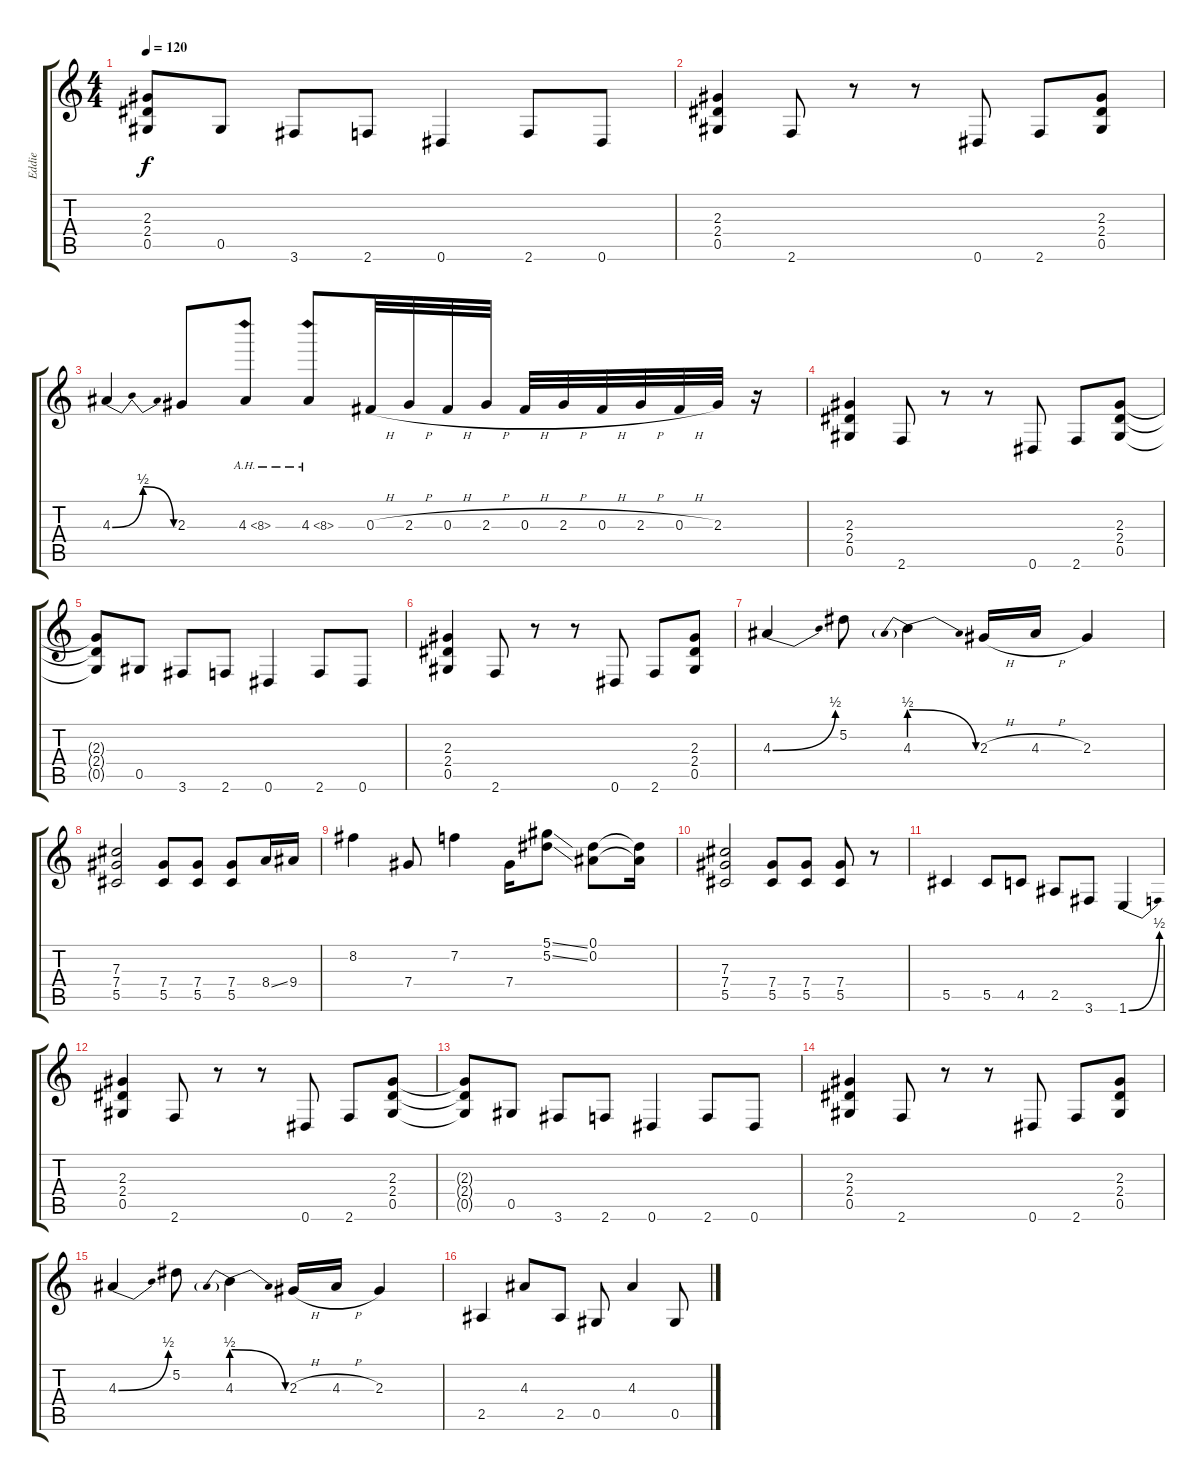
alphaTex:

\track ("Eddie" "Eddie") {instrument distortionguitar}
\staff {score tabs}
\tuning (Eb4 Bb3 Gb3 Db3 Ab2 Eb2) {hide}
\ts (4 4)
\tempo 120
\clef g2
\ks c
(2.3{t} 2.4{t} 0.5{t}).8{dy f} 0.5.8 3.6.8 2.6.8 0.6.4 2.6.8 0.6.8 |
(2.3 2.4 0.5).4 2.6.8 r.8 r.8 0.6.8 2.6.8 (2.3 2.4 0.5).8 |
4.3{be (bendrelease 0 0 30 2 30 2 60 0)}.4 2.3.8 4.3{ah 4}.8 4.3{ah 4}.8 0.3{h}.32 2.3{h}.32 0.3{h}.32 2.3{h}.32 0.3{h}.32 2.3{h}.32 0.3{h}.32 2.3{h}.32 0.3{h}.32 2.3.32 r.16 |
(2.3 2.4 0.5).4 2.6.8 r.8 r.8 0.6.8 2.6.8 (2.3 2.4 0.5).8 |
(2.3{t} 2.4{t} 0.5{t}).8 0.5.8 3.6.8 2.6.8 0.6.4 2.6.8 0.6.8 |
(2.3 2.4 0.5).4 2.6.8 r.8 r.8 0.6.8 2.6.8 (2.3 2.4 0.5).8 |
4.3{be (bend 0 0 60 2)}.4 5.2.8 4.3{be (prebendrelease 0 2 60 0)}.4 2.3{h}.16 4.3{h}.16 2.3.4 |
(7.3 7.4 5.5).2 (7.4 5.5).8 (7.4 5.5).8 (7.4 5.5).8 8.4{ss}.16 9.4.16 |
8.2.4 7.4.8 7.2.4 7.4.16 (5.1{ss} 5.2{ss}).8 (0.1 0.2).8 (0.1{t} 0.2{t}).16 |
(7.3 7.4 5.5).2 (7.4 5.5).8 (7.4 5.5).8 (7.4 5.5).8 r.8 |
5.5.4 5.5.8 4.5.8 2.5.8 3.6.8 1.6{be (bend 0 0 60 2)}.4 |
(2.3 2.4 0.5).4 2.6.8 r.8 r.8 0.6.8 2.6.8 (2.3 2.4 0.5).8 |
(2.3{t} 2.4{t} 0.5{t}).8 0.5.8 3.6.8 2.6.8 0.6.4 2.6.8 0.6.8 |
(2.3 2.4 0.5).4 2.6.8 r.8 r.8 0.6.8 2.6.8 (2.3 2.4 0.5).8 |
4.3{be (bend 0 0 60 2)}.4 5.2.8 4.3{be (prebendrelease 0 2 60 0)}.4 2.3{h}.16 4.3{h}.16 2.3.4 |
2.5.4 4.3.8 2.5.8 0.5.8 4.3.4 0.5.8
